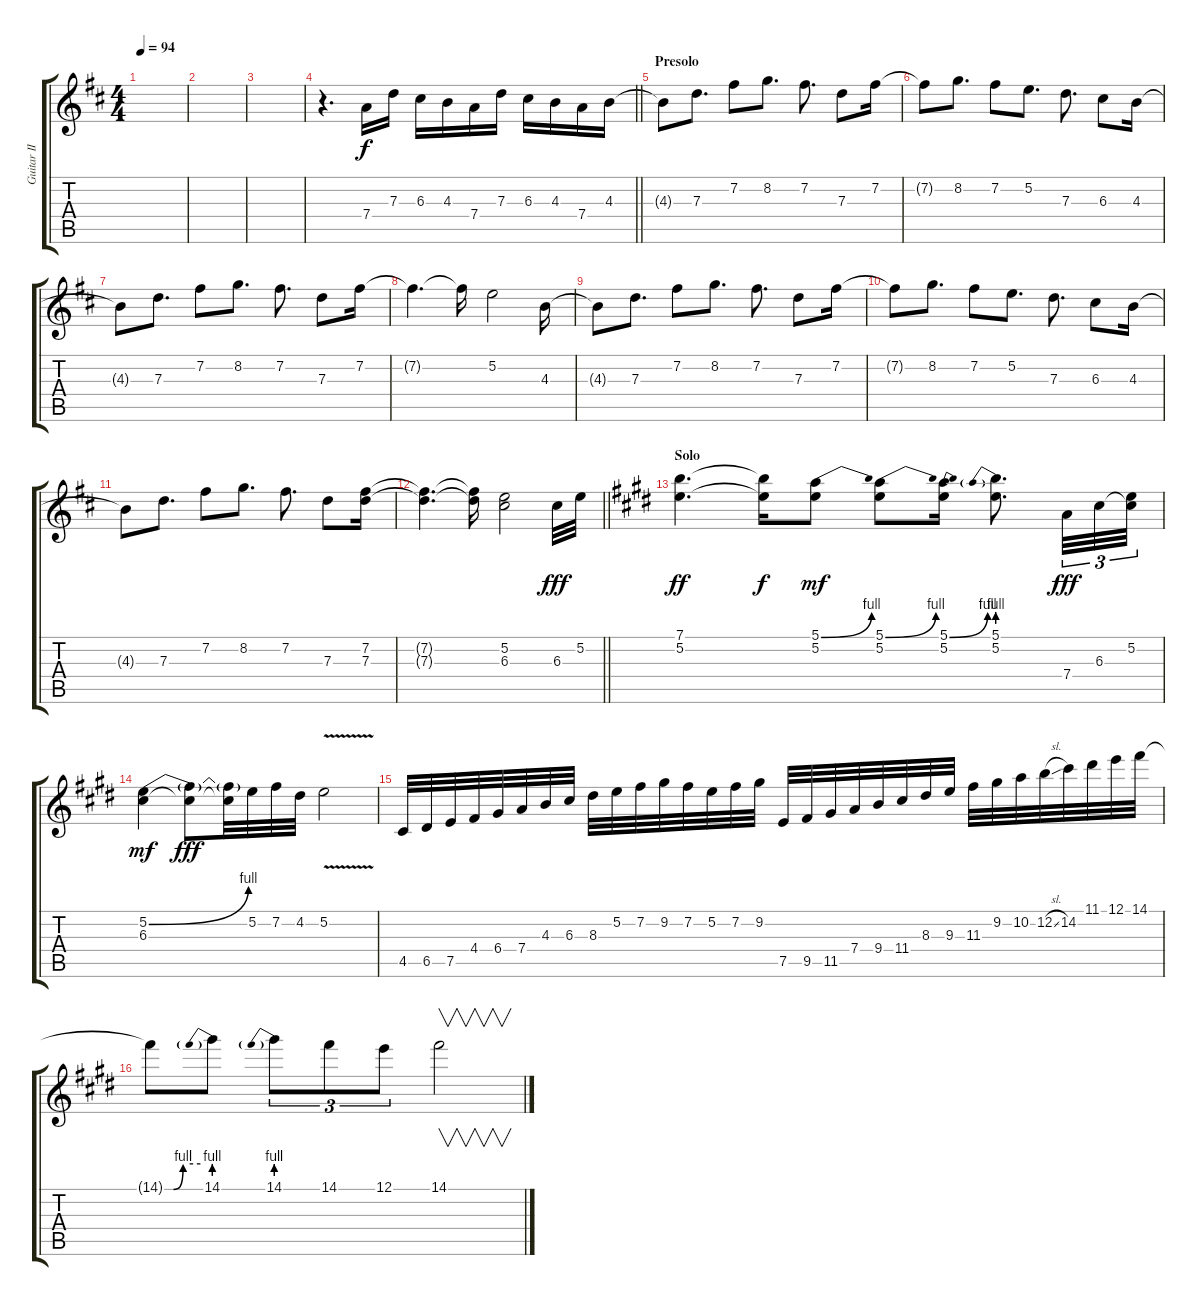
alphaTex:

\track ("Guitar II" "Guitar II") {instrument distortionguitar}
\staff {score tabs}
\tuning (E4 B3 G3 D3 A2 E2) {hide}
\ts (4 4)
\tempo 94
\clef g2
\ks bminor
|
|
|
\barLineRight lightlight
r.4{d volume 13} 7.4.16 7.3.16 6.3.16 4.3.16 7.4.16 7.3.16 6.3.16 4.3.16 7.4.16 4.3.16 |
\section ("" "Presolo")
4.3{t}.8 7.3.8{d} 7.2.8 8.2.8{d} 7.2.8{d} 7.3.8 7.2.16 |
7.2{t}.8 8.2.8{d} 7.2.8 5.2.8{d} 7.3.8{d} 6.3.8 4.3.16 |
4.3{t}.8 7.3.8{d} 7.2.8 8.2.8{d} 7.2.8{d} 7.3.8 7.2.16 |
7.2{t}.4{d} 7.2{t}.16 5.2.2 4.3.16 |
4.3{t}.8 7.3.8{d} 7.2.8 8.2.8{d} 7.2.8{d} 7.3.8 7.2.16 |
7.2{t}.8 8.2.8{d} 7.2.8 5.2.8{d} 7.3.8{d} 6.3.8 4.3.16 |
4.3{t}.8 7.3.8{d} 7.2.8 8.2.8{d} 7.2.8{d} 7.3.8 (7.2 7.3).16 |
\barLineRight lightlight
(7.2{t} 7.3{t}).4{d} (7.2{t} 7.3{t}).16 (5.2 6.3).2 6.3.32{dy fff} 5.2.32 |
\section ("" "Solo")
\ks c#minor
(7.1 5.2).4{d dy ff} (7.1{t} 5.2{t}).16{dy f} (5.1{be (bend 0 0 60 4)} 5.2).8{dy mf} (5.1{be (bend 0 0 60 4)} 5.2).8 (5.1{be (bend 0 0 60 4)} 5.2).16 (5.1{be (prebend 0 4 60 4)} 5.2).8{d} 7.4.32{tu (3 2) dy fff} 6.3.32{tu (3 2)} (5.2 6.3{t}).32{tu (3 2)} |
(5.2{be (bend 0 0 60 4)} 6.3).4{dy mf} (5.2{t} 6.3{t}).8{dy fff} (5.2{t} 6.3{t}).32 5.2.32 7.2.32 4.2.32 5.2{v}.2 |
4.5.32 6.5.32 7.5.32 4.4.32 6.4.32 7.4.32 4.3.32 6.3.32 8.3.32 5.2.32 7.2.32 9.2.32 7.2.32 5.2.32 7.2.32 9.2.32 7.5.32 9.5.32 11.5.32 7.4.32 9.4.32 11.4.32 8.3.32 9.3.32 11.3.32 9.2.32 10.2.32 12.2{sl}.32 14.2.32 11.1.32 12.1.32 14.1.32 |
14.1{be (custom 0 0 15 0 31 4 60 4) t}.8 14.1{be (prebend 0 4 60 4)}.8 14.1{be (prebend 0 4 60 4)}.8{tu (3 2)} 14.1.8{tu (3 2)} 12.1.8{tu (3 2)} 14.1.2{v}
